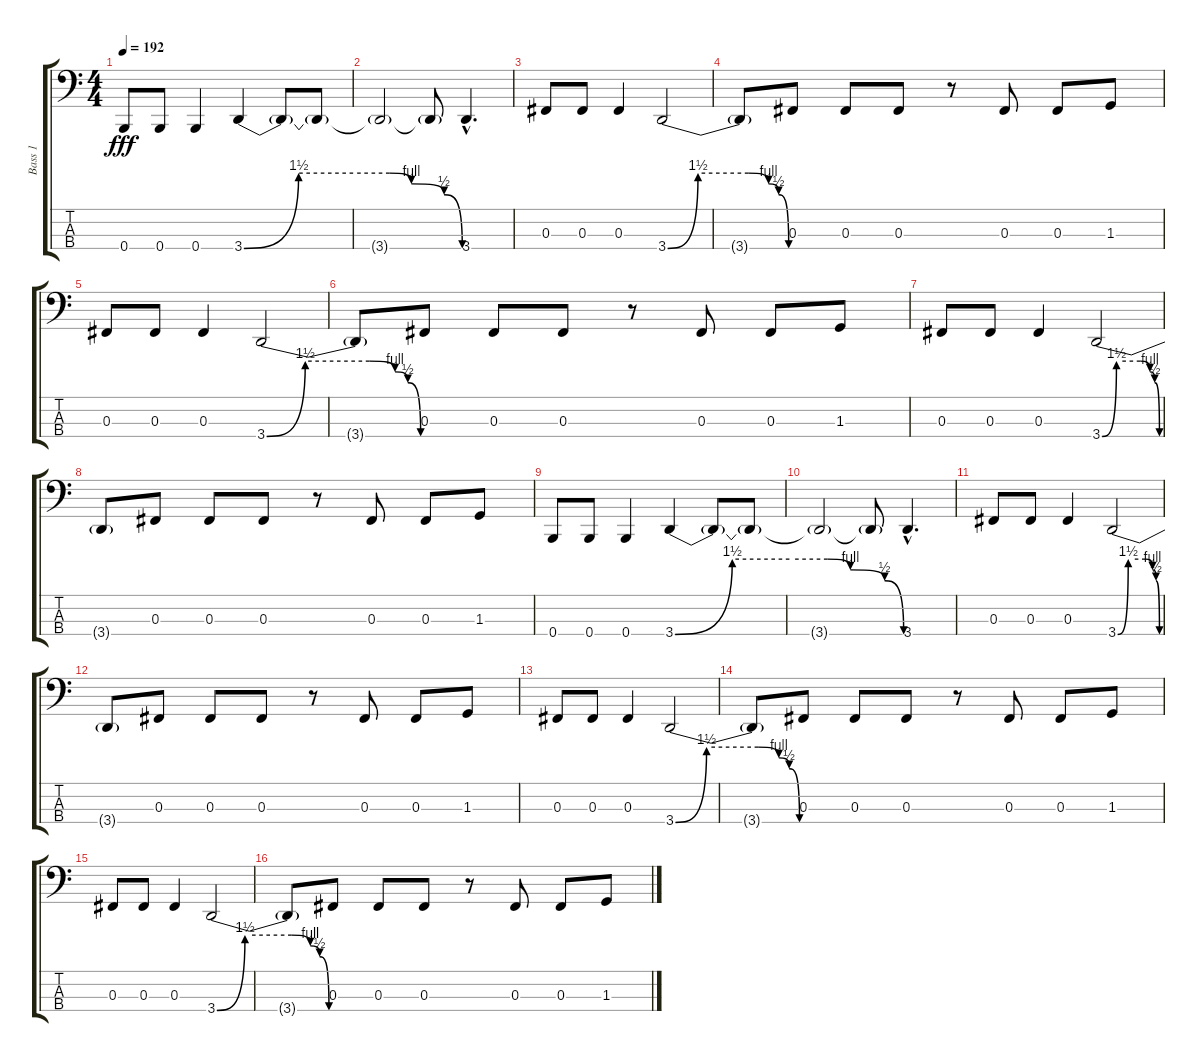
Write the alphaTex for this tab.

\track ("Bass 1" "Bass 1") {instrument electricbasspick}
\staff {score tabs}
\tuning (E2 B1 Gb1 B0) {hide}
\ts (4 4)
\tempo 192
\clef f4
\ks c
0.4.8{dy fff} 0.4.8 0.4.4 3.4{be (custom 0 0 15 6 30 6 40 6 46 4 55 2 60 0)}.4 3.4{t}.8 3.4{t}.8 |
3.4{t}.2 3.4{t}.8 3.4{hac}.4{d} |
0.3.8 0.3.8 0.3.4 3.4{be (custom 0 0 15 6 40 6 50 4 55 2 60 0)}.2 |
3.4{t}.8 0.3.8 0.3.8 0.3.8 r.8 0.3.8 0.3.8 1.3.8 |
0.3.8 0.3.8 0.3.4 3.4{be (custom 0 0 15 6 40 6 50 4 55 2 60 0)}.2 |
3.4{t}.8 0.3.8 0.3.8 0.3.8 r.8 0.3.8 0.3.8 1.3.8 |
0.3.8 0.3.8 0.3.4 3.4{be (custom 0 0 15 6 40 6 50 4 55 2 60 0)}.2 |
3.4{t}.8 0.3.8 0.3.8 0.3.8 r.8 0.3.8 0.3.8 1.3.8 |
0.4.8 0.4.8 0.4.4 3.4{be (custom 0 0 15 6 30 6 40 6 46 4 55 2 60 0)}.4 3.4{t}.8 3.4{t}.8 |
3.4{t}.2 3.4{t}.8 3.4{hac}.4{d} |
0.3.8 0.3.8 0.3.4 3.4{be (custom 0 0 15 6 40 6 50 4 55 2 60 0)}.2 |
3.4{t}.8 0.3.8 0.3.8 0.3.8 r.8 0.3.8 0.3.8 1.3.8 |
0.3.8 0.3.8 0.3.4 3.4{be (custom 0 0 15 6 40 6 50 4 55 2 60 0)}.2 |
3.4{t}.8 0.3.8 0.3.8 0.3.8 r.8 0.3.8 0.3.8 1.3.8 |
0.3.8 0.3.8 0.3.4 3.4{be (custom 0 0 15 6 40 6 50 4 55 2 60 0)}.2 |
3.4{t}.8 0.3.8 0.3.8 0.3.8 r.8 0.3.8 0.3.8 1.3.8
